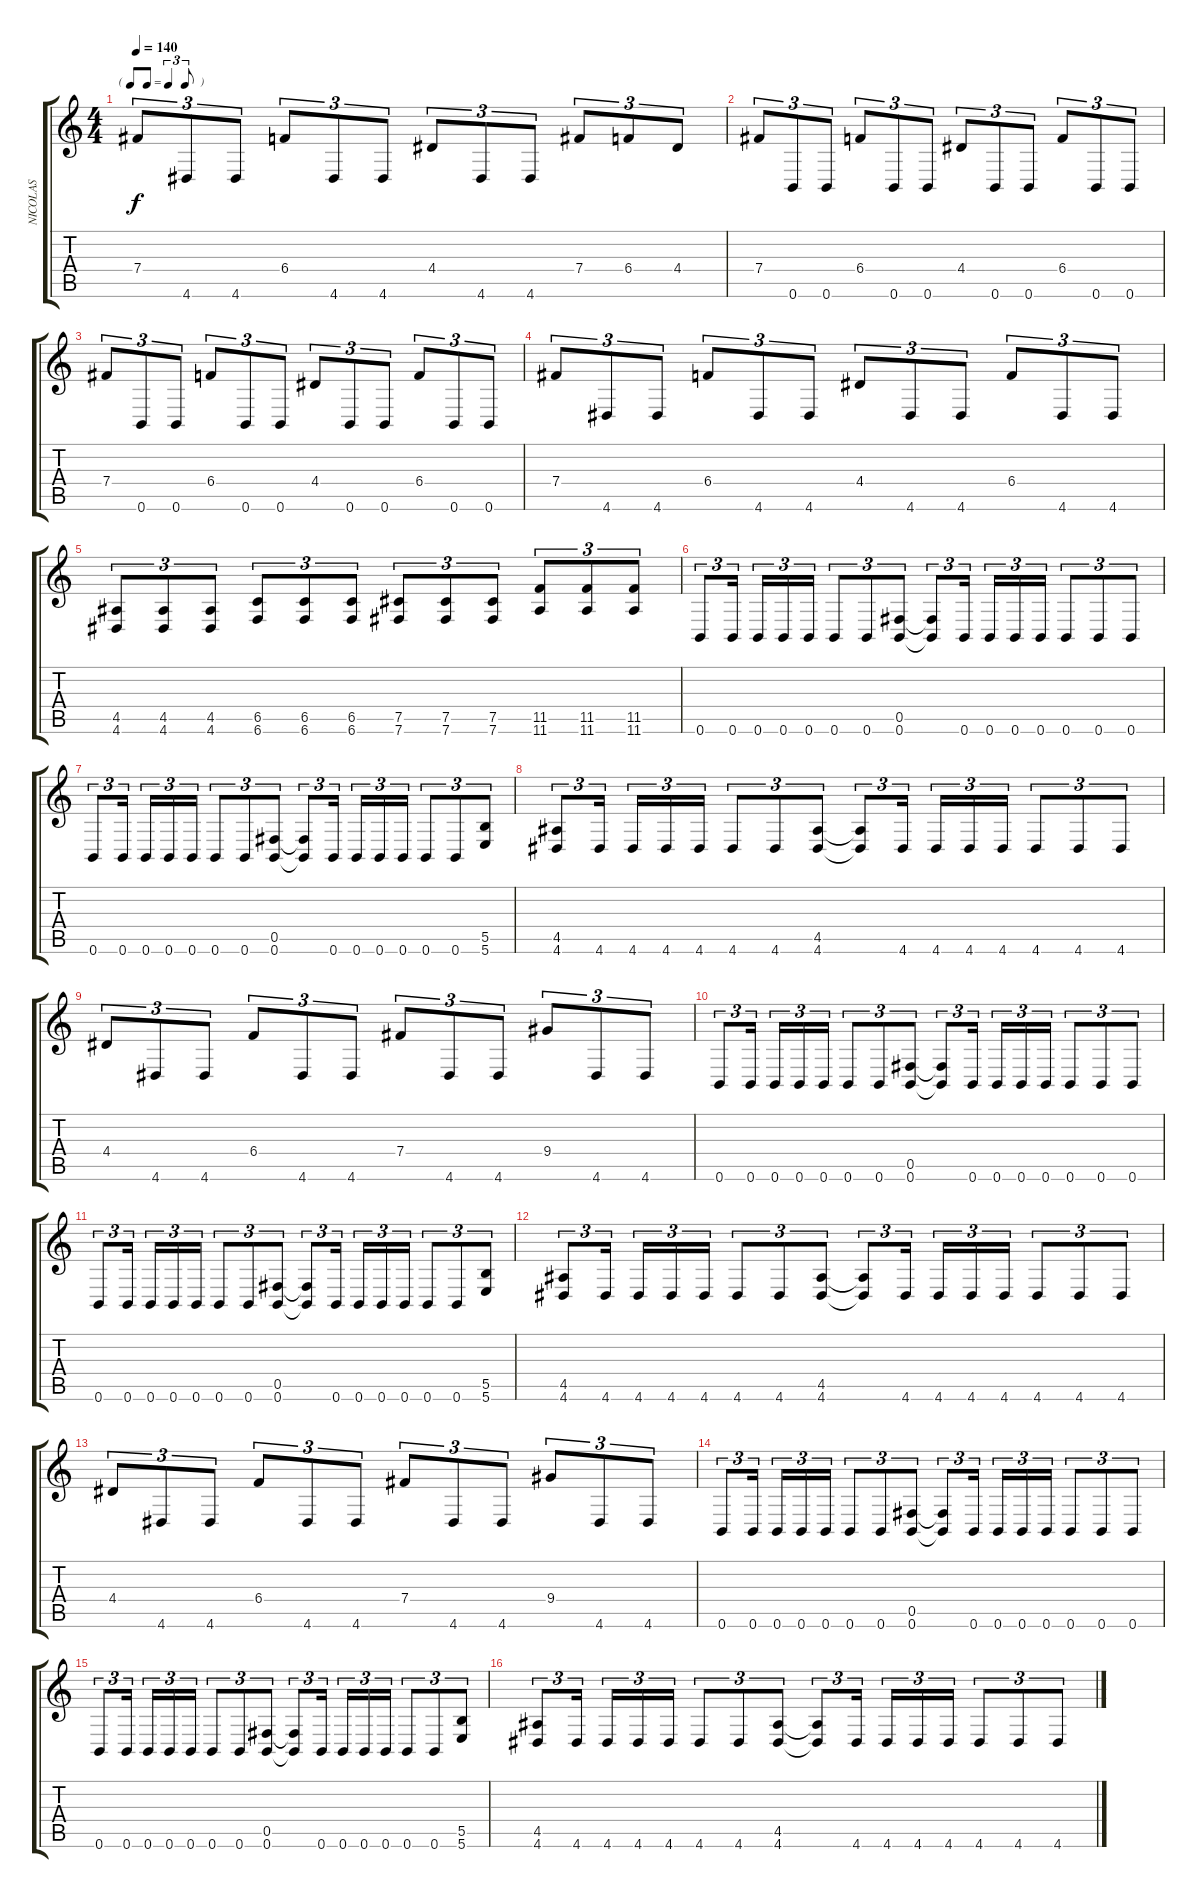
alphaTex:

\track ("NICOLAS" "NICOLAS") {instrument overdrivenguitar}
\staff {score tabs}
\tuning (Db4 Ab3 E3 B2 Gb2 B1) {hide}
\ts (4 4)
\tf triplet8th
\tempo 140
\clef g2
\ks c
7.4.8{tu (3 2) dy f} 4.6.8{tu (3 2)} 4.6.8{tu (3 2)} 6.4.8{tu (3 2)} 4.6.8{tu (3 2)} 4.6.8{tu (3 2)} 4.4.8{tu (3 2)} 4.6.8{tu (3 2)} 4.6.8{tu (3 2)} 7.4.8{tu (3 2)} 6.4.8{tu (3 2)} 4.4.8{tu (3 2)} |
7.4.8{tu (3 2)} 0.6.8{tu (3 2)} 0.6.8{tu (3 2)} 6.4.8{tu (3 2)} 0.6.8{tu (3 2)} 0.6.8{tu (3 2)} 4.4.8{tu (3 2)} 0.6.8{tu (3 2)} 0.6.8{tu (3 2)} 6.4.8{tu (3 2)} 0.6.8{tu (3 2)} 0.6.8{tu (3 2)} |
7.4.8{tu (3 2)} 0.6.8{tu (3 2)} 0.6.8{tu (3 2)} 6.4.8{tu (3 2)} 0.6.8{tu (3 2)} 0.6.8{tu (3 2)} 4.4.8{tu (3 2)} 0.6.8{tu (3 2)} 0.6.8{tu (3 2)} 6.4.8{tu (3 2)} 0.6.8{tu (3 2)} 0.6.8{tu (3 2)} |
7.4.8{tu (3 2)} 4.6.8{tu (3 2)} 4.6.8{tu (3 2)} 6.4.8{tu (3 2)} 4.6.8{tu (3 2)} 4.6.8{tu (3 2)} 4.4.8{tu (3 2)} 4.6.8{tu (3 2)} 4.6.8{tu (3 2)} 6.4.8{tu (3 2)} 4.6.8{tu (3 2)} 4.6.8{tu (3 2)} |
(4.5 4.6).8{tu (3 2)} (4.5 4.6).8{tu (3 2)} (4.5 4.6).8{tu (3 2)} (6.5 6.6).8{tu (3 2)} (6.5 6.6).8{tu (3 2)} (6.5 6.6).8{tu (3 2)} (7.5 7.6).8{tu (3 2)} (7.5 7.6).8{tu (3 2)} (7.5 7.6).8{tu (3 2)} (11.5 11.6).8{tu (3 2)} (11.5 11.6).8{tu (3 2)} (11.5 11.6).8{tu (3 2)} |
0.6.8{tu (3 2)} 0.6.16{tu (3 2)} 0.6.16{tu (3 2)} 0.6.16{tu (3 2)} 0.6.16{tu (3 2)} 0.6.8{tu (3 2)} 0.6.8{tu (3 2)} (0.5 0.6).8{tu (3 2)} (0.5{t} 0.6{t}).8{tu (3 2)} 0.6.16{tu (3 2)} 0.6.16{tu (3 2)} 0.6.16{tu (3 2)} 0.6.16{tu (3 2)} 0.6.8{tu (3 2)} 0.6.8{tu (3 2)} 0.6.8{tu (3 2)} |
0.6.8{tu (3 2)} 0.6.16{tu (3 2)} 0.6.16{tu (3 2)} 0.6.16{tu (3 2)} 0.6.16{tu (3 2)} 0.6.8{tu (3 2)} 0.6.8{tu (3 2)} (0.5 0.6).8{tu (3 2)} (0.5{t} 0.6{t}).8{tu (3 2)} 0.6.16{tu (3 2)} 0.6.16{tu (3 2)} 0.6.16{tu (3 2)} 0.6.16{tu (3 2)} 0.6.8{tu (3 2)} 0.6.8{tu (3 2)} (5.5 5.6).8{tu (3 2)} |
(4.5 4.6).8{tu (3 2)} 4.6.16{tu (3 2)} 4.6.16{tu (3 2)} 4.6.16{tu (3 2)} 4.6.16{tu (3 2)} 4.6.8{tu (3 2)} 4.6.8{tu (3 2)} (4.5 4.6).8{tu (3 2)} (4.5{t} 4.6{t}).8{tu (3 2)} 4.6.16{tu (3 2)} 4.6.16{tu (3 2)} 4.6.16{tu (3 2)} 4.6.16{tu (3 2)} 4.6.8{tu (3 2)} 4.6.8{tu (3 2)} 4.6.8{tu (3 2)} |
4.4.8{tu (3 2)} 4.6.8{tu (3 2)} 4.6.8{tu (3 2)} 6.4.8{tu (3 2)} 4.6.8{tu (3 2)} 4.6.8{tu (3 2)} 7.4.8{tu (3 2)} 4.6.8{tu (3 2)} 4.6.8{tu (3 2)} 9.4.8{tu (3 2)} 4.6.8{tu (3 2)} 4.6.8{tu (3 2)} |
0.6.8{tu (3 2)} 0.6.16{tu (3 2)} 0.6.16{tu (3 2)} 0.6.16{tu (3 2)} 0.6.16{tu (3 2)} 0.6.8{tu (3 2)} 0.6.8{tu (3 2)} (0.5 0.6).8{tu (3 2)} (0.5{t} 0.6{t}).8{tu (3 2)} 0.6.16{tu (3 2)} 0.6.16{tu (3 2)} 0.6.16{tu (3 2)} 0.6.16{tu (3 2)} 0.6.8{tu (3 2)} 0.6.8{tu (3 2)} 0.6.8{tu (3 2)} |
0.6.8{tu (3 2)} 0.6.16{tu (3 2)} 0.6.16{tu (3 2)} 0.6.16{tu (3 2)} 0.6.16{tu (3 2)} 0.6.8{tu (3 2)} 0.6.8{tu (3 2)} (0.5 0.6).8{tu (3 2)} (0.5{t} 0.6{t}).8{tu (3 2)} 0.6.16{tu (3 2)} 0.6.16{tu (3 2)} 0.6.16{tu (3 2)} 0.6.16{tu (3 2)} 0.6.8{tu (3 2)} 0.6.8{tu (3 2)} (5.5 5.6).8{tu (3 2)} |
(4.5 4.6).8{tu (3 2)} 4.6.16{tu (3 2)} 4.6.16{tu (3 2)} 4.6.16{tu (3 2)} 4.6.16{tu (3 2)} 4.6.8{tu (3 2)} 4.6.8{tu (3 2)} (4.5 4.6).8{tu (3 2)} (4.5{t} 4.6{t}).8{tu (3 2)} 4.6.16{tu (3 2)} 4.6.16{tu (3 2)} 4.6.16{tu (3 2)} 4.6.16{tu (3 2)} 4.6.8{tu (3 2)} 4.6.8{tu (3 2)} 4.6.8{tu (3 2)} |
4.4.8{tu (3 2)} 4.6.8{tu (3 2)} 4.6.8{tu (3 2)} 6.4.8{tu (3 2)} 4.6.8{tu (3 2)} 4.6.8{tu (3 2)} 7.4.8{tu (3 2)} 4.6.8{tu (3 2)} 4.6.8{tu (3 2)} 9.4.8{tu (3 2)} 4.6.8{tu (3 2)} 4.6.8{tu (3 2)} |
0.6.8{tu (3 2)} 0.6.16{tu (3 2)} 0.6.16{tu (3 2)} 0.6.16{tu (3 2)} 0.6.16{tu (3 2)} 0.6.8{tu (3 2)} 0.6.8{tu (3 2)} (0.5 0.6).8{tu (3 2)} (0.5{t} 0.6{t}).8{tu (3 2)} 0.6.16{tu (3 2)} 0.6.16{tu (3 2)} 0.6.16{tu (3 2)} 0.6.16{tu (3 2)} 0.6.8{tu (3 2)} 0.6.8{tu (3 2)} 0.6.8{tu (3 2)} |
0.6.8{tu (3 2)} 0.6.16{tu (3 2)} 0.6.16{tu (3 2)} 0.6.16{tu (3 2)} 0.6.16{tu (3 2)} 0.6.8{tu (3 2)} 0.6.8{tu (3 2)} (0.5 0.6).8{tu (3 2)} (0.5{t} 0.6{t}).8{tu (3 2)} 0.6.16{tu (3 2)} 0.6.16{tu (3 2)} 0.6.16{tu (3 2)} 0.6.16{tu (3 2)} 0.6.8{tu (3 2)} 0.6.8{tu (3 2)} (5.5 5.6).8{tu (3 2)} |
(4.5 4.6).8{tu (3 2)} 4.6.16{tu (3 2)} 4.6.16{tu (3 2)} 4.6.16{tu (3 2)} 4.6.16{tu (3 2)} 4.6.8{tu (3 2)} 4.6.8{tu (3 2)} (4.5 4.6).8{tu (3 2)} (4.5{t} 4.6{t}).8{tu (3 2)} 4.6.16{tu (3 2)} 4.6.16{tu (3 2)} 4.6.16{tu (3 2)} 4.6.16{tu (3 2)} 4.6.8{tu (3 2)} 4.6.8{tu (3 2)} 4.6.8{tu (3 2)}
